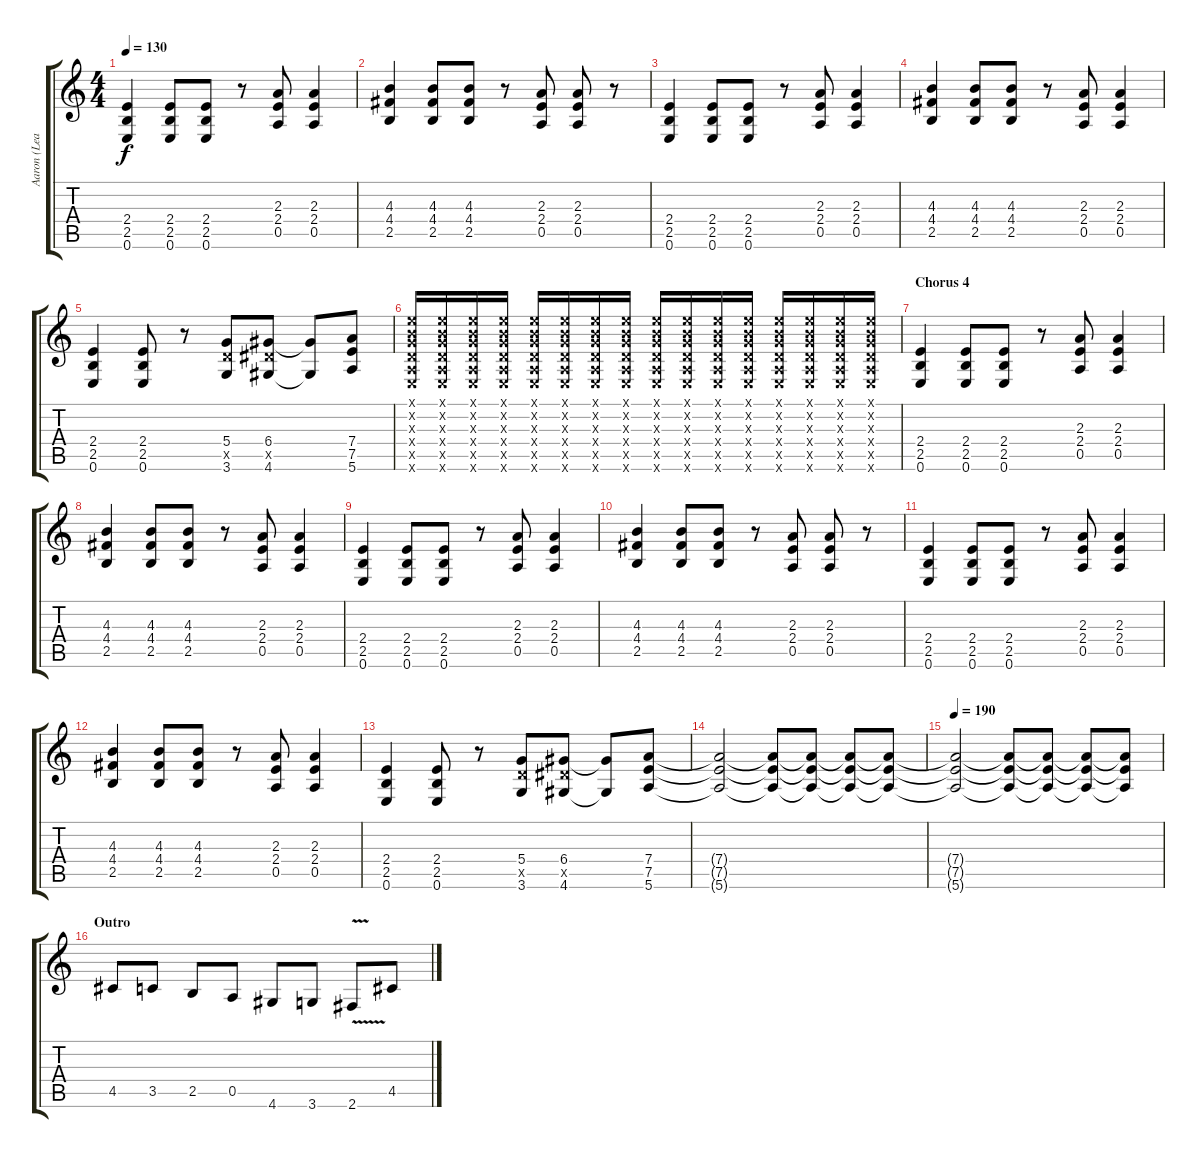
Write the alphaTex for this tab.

\track ("Aaron (Lead Guitar)" "Aaron (Lea") {instrument distortionguitar}
\staff {score tabs}
\tuning (E4 B3 G3 D3 A2 E2) {hide}
\ts (4 4)
\tempo 130
\clef g2
\ks c
(2.4 2.5 0.6).4{dy f} (2.4 2.5 0.6).8 (2.4 2.5 0.6).8 r.8 (2.3 2.4 0.5).8 (2.3 2.4 0.5).4 |
(4.3 4.4 2.5).4 (4.3 4.4 2.5).8 (4.3 4.4 2.5).8 r.8 (2.3 2.4 0.5).8 (2.3 2.4 0.5).8 r.8 |
(2.4 2.5 0.6).4 (2.4 2.5 0.6).8 (2.4 2.5 0.6).8 r.8 (2.3 2.4 0.5).8 (2.3 2.4 0.5).4 |
(4.3 4.4 2.5).4 (4.3 4.4 2.5).8 (4.3 4.4 2.5).8 r.8 (2.3 2.4 0.5).8 (2.3 2.4 0.5).4 |
(2.4 2.5 0.6).4 (2.4 2.5 0.6).8 r.8 (5.4 5.5{x} 3.6).8 (6.4 6.5{x} 4.6).8 (6.4{t} 4.6{t}).8 (7.4 7.5 5.6).8 |
(0.1{x} 0.2{x} 0.3{x} 0.4{x} 0.5{x} 0.6{x}).16 (0.1{x} 0.2{x} 0.3{x} 0.4{x} 0.5{x} 0.6{x}).16 (0.1{x} 0.2{x} 0.3{x} 0.4{x} 0.5{x} 0.6{x}).16 (0.1{x} 0.2{x} 0.3{x} 0.4{x} 0.5{x} 0.6{x}).16 (0.1{x} 0.2{x} 0.3{x} 0.4{x} 0.5{x} 0.6{x}).16 (0.1{x} 0.2{x} 0.3{x} 0.4{x} 0.5{x} 0.6{x}).16 (0.1{x} 0.2{x} 0.3{x} 0.4{x} 0.5{x} 0.6{x}).16 (0.1{x} 0.2{x} 0.3{x} 0.4{x} 0.5{x} 0.6{x}).16 (0.1{x} 0.2{x} 0.3{x} 0.4{x} 0.5{x} 0.6{x}).16 (0.1{x} 0.2{x} 0.3{x} 0.4{x} 0.5{x} 0.6{x}).16 (0.1{x} 0.2{x} 0.3{x} 0.4{x} 0.5{x} 0.6{x}).16 (0.1{x} 0.2{x} 0.3{x} 0.4{x} 0.5{x} 0.6{x}).16 (0.1{x} 0.2{x} 0.3{x} 0.4{x} 0.5{x} 0.6{x}).16 (0.1{x} 0.2{x} 0.3{x} 0.4{x} 0.5{x} 0.6{x}).16 (0.1{x} 0.2{x} 0.3{x} 0.4{x} 0.5{x} 0.6{x}).16 (0.1{x} 0.2{x} 0.3{x} 0.4{x} 0.5{x} 0.6{x}).16 |
\section ("" "Chorus 4")
(2.4 2.5 0.6).4 (2.4 2.5 0.6).8 (2.4 2.5 0.6).8 r.8 (2.3 2.4 0.5).8 (2.3 2.4 0.5).4 |
(4.3 4.4 2.5).4 (4.3 4.4 2.5).8 (4.3 4.4 2.5).8 r.8 (2.3 2.4 0.5).8 (2.3 2.4 0.5).4 |
(2.4 2.5 0.6).4 (2.4 2.5 0.6).8 (2.4 2.5 0.6).8 r.8 (2.3 2.4 0.5).8 (2.3 2.4 0.5).4 |
(4.3 4.4 2.5).4 (4.3 4.4 2.5).8 (4.3 4.4 2.5).8 r.8 (2.3 2.4 0.5).8 (2.3 2.4 0.5).8 r.8 |
(2.4 2.5 0.6).4 (2.4 2.5 0.6).8 (2.4 2.5 0.6).8 r.8 (2.3 2.4 0.5).8 (2.3 2.4 0.5).4 |
(4.3 4.4 2.5).4 (4.3 4.4 2.5).8 (4.3 4.4 2.5).8 r.8 (2.3 2.4 0.5).8 (2.3 2.4 0.5).4 |
(2.4 2.5 0.6).4 (2.4 2.5 0.6).8 r.8 (5.4 5.5{x} 3.6).8 (6.4 6.5{x} 4.6).8 (6.4{t} 4.6{t}).8 (7.4 7.5 5.6).8 |
(7.4{t} 7.5{t} 5.6{t}).2 (7.4{t} 7.5{t} 5.6{t}).8 (7.4{t} 7.5{t} 5.6{t}).8 (7.4{t} 7.5{t} 5.6{t}).8 (7.4{t} 7.5{t} 5.6{t}).8 |
\tempo 190
(7.4{t} 7.5{t} 5.6{t}).2 (7.4{t} 7.5{t} 5.6{t}).8 (7.4{t} 7.5{t} 5.6{t}).8 (7.4{t} 7.5{t} 5.6{t}).8 (7.4{t} 7.5{t} 5.6{t}).8 |
\section ("" "Outro")
4.5.8 3.5.8 2.5.8 0.5.8 4.6.8 3.6.8 2.6{v}.8 4.5.8
